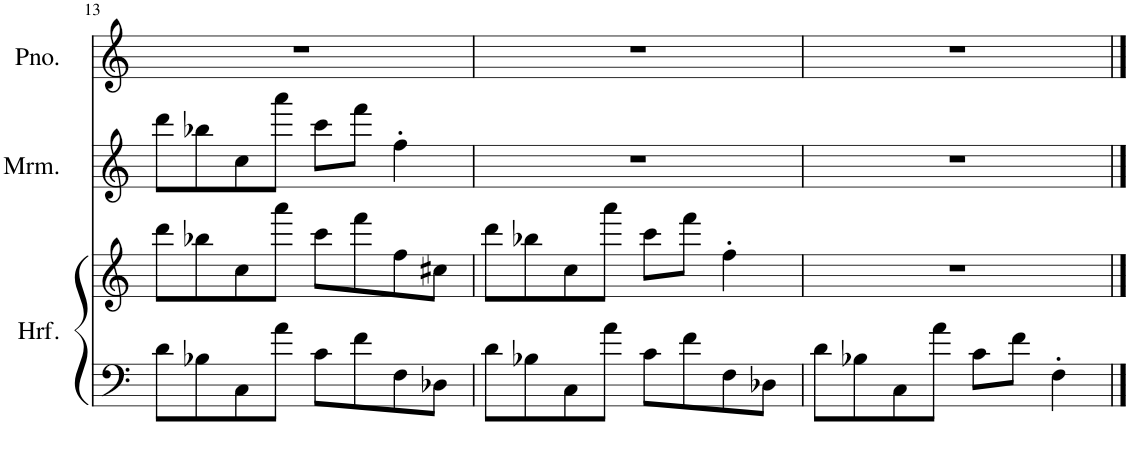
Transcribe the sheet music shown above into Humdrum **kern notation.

**kern	**kern	**kern	**kern
*part3	*part3	*part2	*part1
*staff4	*staff3	*staff2	*staff1
*I"Harfe	*	*I"Marimba	*I"Piano
*I'Hrf.	*	*I'Mrm.	*I'Pno.
!!LO:PB:g=z
*clefF4	*clefG2	*clefG2	*clefG2
*k[]	*k[]	*k[]	*k[]
*M4/4	*M4/4	*M4/4	*M4/4
=13	=13	=13	=13
8d\L	8ddd\L	8ddd\L	1r
8B-X\	8bb-X\	8bb-X\	.
8C\	8cc\	8cc\	.
8a\J	8aaa\J	8aaa\J	.
8c\L	8ccc\L	8ccc\L	.
8f\	8fff\	8fff\J	.
8F\	8ff\	4ff'\	.
8D-X\J	8cc#X\J	.	.
=14	=14	=14	=14
8d\L	8ddd\L	1r	1r
8B-X\	8bb-X\	.	.
8C\	8cc\	.	.
8a\J	8aaa\J	.	.
8c\L	8ccc\L	.	.
8f\	8fff\J	.	.
8F\	4ff'\	.	.
8D-X\J	.	.	.
=15	=15	=15	=15
8d\L	1r	1r	1r
8B-X\	.	.	.
8C\	.	.	.
8a\J	.	.	.
8c\L	.	.	.
8f\J	.	.	.
4F'\	.	.	.
==	==	==	==
*-	*-	*-	*-
